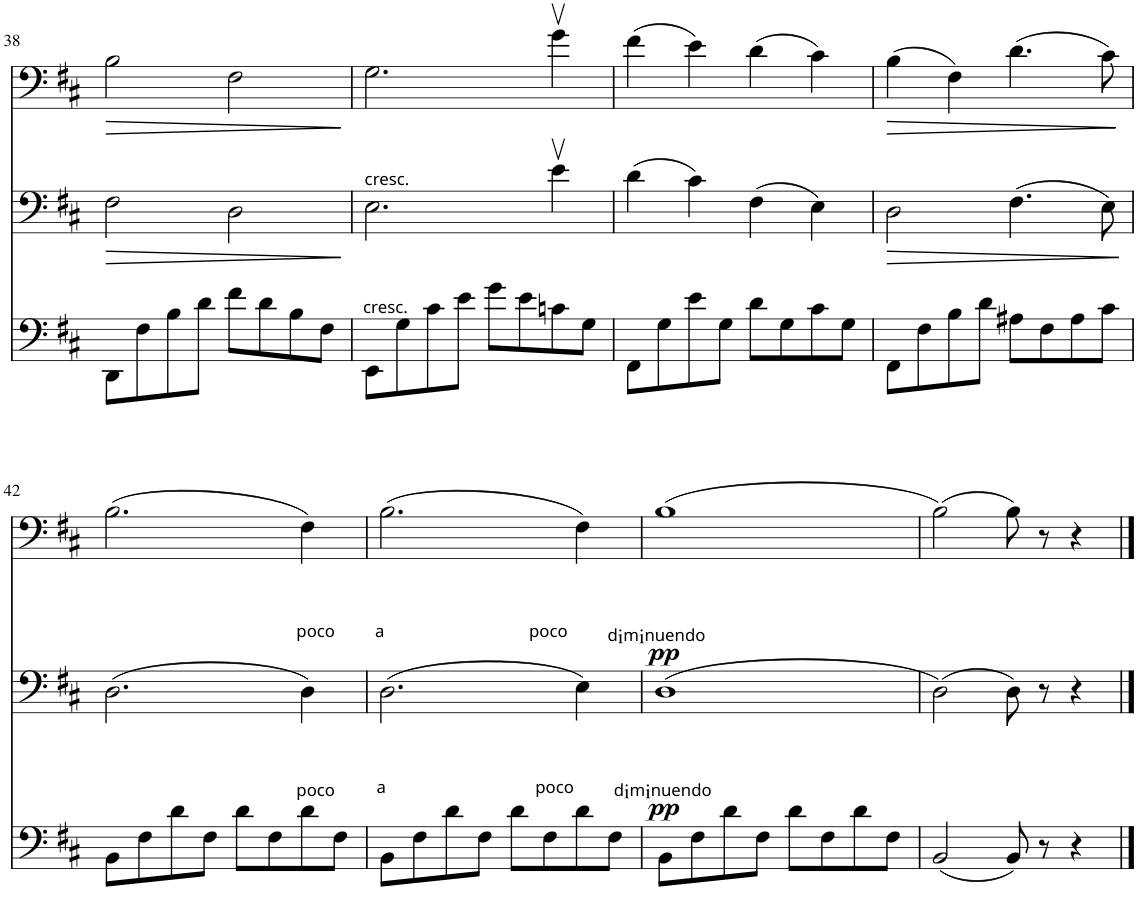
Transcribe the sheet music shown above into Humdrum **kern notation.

**kern	**kern	**dynam	**kern	**dynam
*part3	*part2	*part2	*part1	*part1
*staff3	*staff2	*staff2	*staff1	*staff1
*I"Cello 3	*I"Cello 2	*	*I"Cello 1	*
!!LO:PB:g=z
*clefF4	*clefF4	*	*clefF4	*
*k[f#c#]	*k[f#c#]	*	*k[f#c#]	*
*M4/4	*M4/4	*	*M4/4	*
=38	=38	=38	=38	=38
!	!	!LO:HP:b	!	!LO:HP:b
8DD\L	2F#\	>	2B\	>
8F#\	.	.	.	.
8B\	.	.	.	.
8d\J	.	.	.	.
8f#\L	2D\	.	2F#\	.
8d\	.	.	.	.
8B\	.	.	.	.
8F#\J	.	.	.	.
.	.	]	.	]
=39	=39	=39	=39	=39
8EE\L	2.E\	.	2.G\	.
8G\	.	.	.	.
8c#\	.	.	.	.
8e\J	.	.	.	.
8g\L	.	.	.	.
8e\	.	.	.	.
8cn\	4ev\	.	4gv\	.
8G\J	.	.	.	.
=40	=40	=40	=40	=40
8FF#\L	(4d\	.	(4f#\	.
8G\	.	.	.	.
8e\	4c#\)	.	4e\)	.
8G\J	.	.	.	.
8d\L	(4F#\	.	(4d\	.
8G\	.	.	.	.
8c#\	4E\)	.	4c#\)	.
8G\J	.	.	.	.
=41	=41	=41	=41	=41
!	!	!LO:HP:b	!	!LO:HP:b
8FF#\L	2D\	>	(4B\	>
8F#\	.	.	.	.
8B\	.	.	4F#\)	.
8d\J	.	.	.	.
8A#X\L	(4.F#\	.	(4.d\	.
8F#\	.	.	.	.
8A#\	.	.	.	.
8c#\J	8E\)	.	8c#\)	.
.	.	]	.	]
!!LO:LB:g=z
=42	=42	=42	=42	=42
8BB\L	(2.D\	.	(2.B\	.
8F#\	.	.	.	.
8d\	.	.	.	.
8F#\J	.	.	.	.
8d\L	.	.	.	.
8F#\	.	.	.	.
8d\	4D\)	.	4F#\)	.
8F#\J	.	.	.	.
=43	=43	=43	=43	=43
8BB\L	(2.D\	.	(2.B\	.
8F#\	.	.	.	.
8d\	.	.	.	.
8F#\J	.	.	.	.
8d\L	.	.	.	.
8F#\	.	.	.	.
8d\	4E\)	.	4F#\)	.
8F#\J	.	.	.	.
=44	=44	=44	=44	=44
!	!	!LO:DY:b	!	!LO:DY:b
8BB\L	(1D	pp	(1B	pp
8F#\	.	.	.	.
8d\	.	.	.	.
8F#\J	.	.	.	.
8d\L	.	.	.	.
8F#\	.	.	.	.
8d\	.	.	.	.
8F#\J	.	.	.	.
=45	=45	=45	=45	=45
(2BB/	(2D\)	.	(2B\)	.
8BB/)	8D\)	.	8B\)	.
8r	8r	.	8r	.
4r	4r	.	4r	.
==	==	==	==	==
*-	*-	*-	*-	*-
